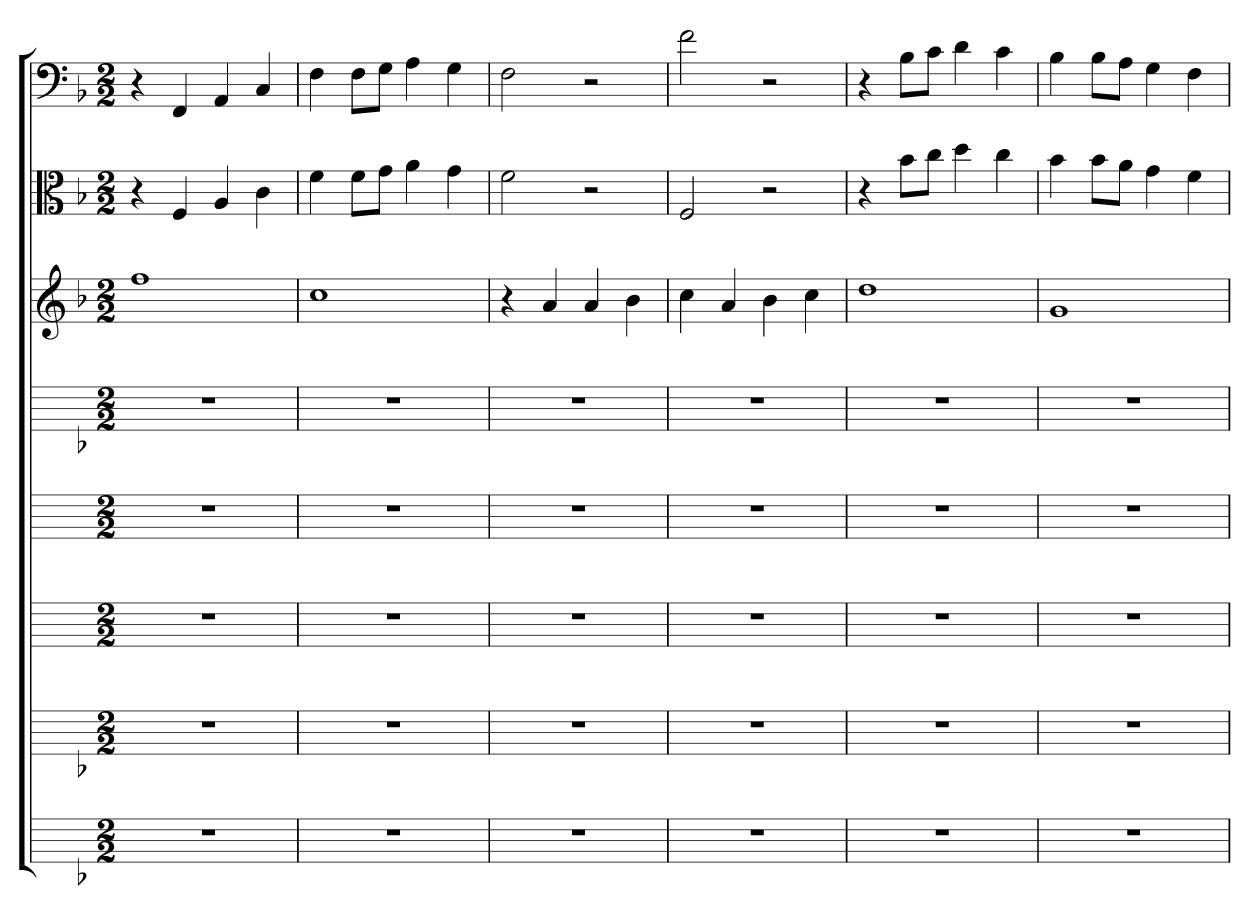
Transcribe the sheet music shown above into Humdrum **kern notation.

**kern	**kern	**kern	**kern	**kern	**kern	**kern	**kern
*part8	*part7	*part6	*part5	*part4	*part3	*part2	*part1
*staff8	*staff7	*staff6	*staff5	*staff4	*staff3	*staff2	*staff1
*	*	*	*	*	*	*clefC3	*clefF4
*k[b-]	*k[b-]	*k[]	*k[]	*k[b-]	*k[b-]	*k[b-]	*k[b-]
*F:	*F:	*	*	*F:	*F:	*F:	*F:
*M2/2	*M2/2	*M2/2	*M2/2	*M2/2	*M2/2	*M2/2	*M2/2
=1	=1	=1	=1	=1	=1	=1	=1
1r	1r	1r	1r	1r	1ff	4r	4r
.	.	.	.	.	.	4F	4FF
.	.	.	.	.	.	4A	4AA
.	.	.	.	.	.	4c	4C
=2	=2	=2	=2	=2	=2	=2	=2
1r	1r	1r	1r	1r	1cc	4f	4F
.	.	.	.	.	.	8f\L	8F\L
.	.	.	.	.	.	8g\J	8G\J
.	.	.	.	.	.	4a	4A
.	.	.	.	.	.	4g	4G
=3	=3	=3	=3	=3	=3	=3	=3
1r	1r	1r	1r	1r	4r	2f	2F
.	.	.	.	.	4a	.	.
.	.	.	.	.	4a	2r	2r
.	.	.	.	.	4b-	.	.
=4	=4	=4	=4	=4	=4	=4	=4
1r	1r	1r	1r	1r	4cc	2F	2f
.	.	.	.	.	4a	.	.
.	.	.	.	.	4b-	2r	2r
.	.	.	.	.	4cc	.	.
=5	=5	=5	=5	=5	=5	=5	=5
1r	1r	1r	1r	1r	1dd	4r	4r
.	.	.	.	.	.	8b-\L	8B-\L
.	.	.	.	.	.	8cc\J	8c\J
.	.	.	.	.	.	4dd	4d
.	.	.	.	.	.	4cc	4c
=6	=6	=6	=6	=6	=6	=6	=6
1r	1r	1r	1r	1r	1g	4b-	4B-
.	.	.	.	.	.	8b-\L	8B-\L
.	.	.	.	.	.	8a\J	8A\J
.	.	.	.	.	.	4g	4G
.	.	.	.	.	.	4f	4F
=	=	=	=	=	=	=	=
*-	*-	*-	*-	*-	*-	*-	*-
